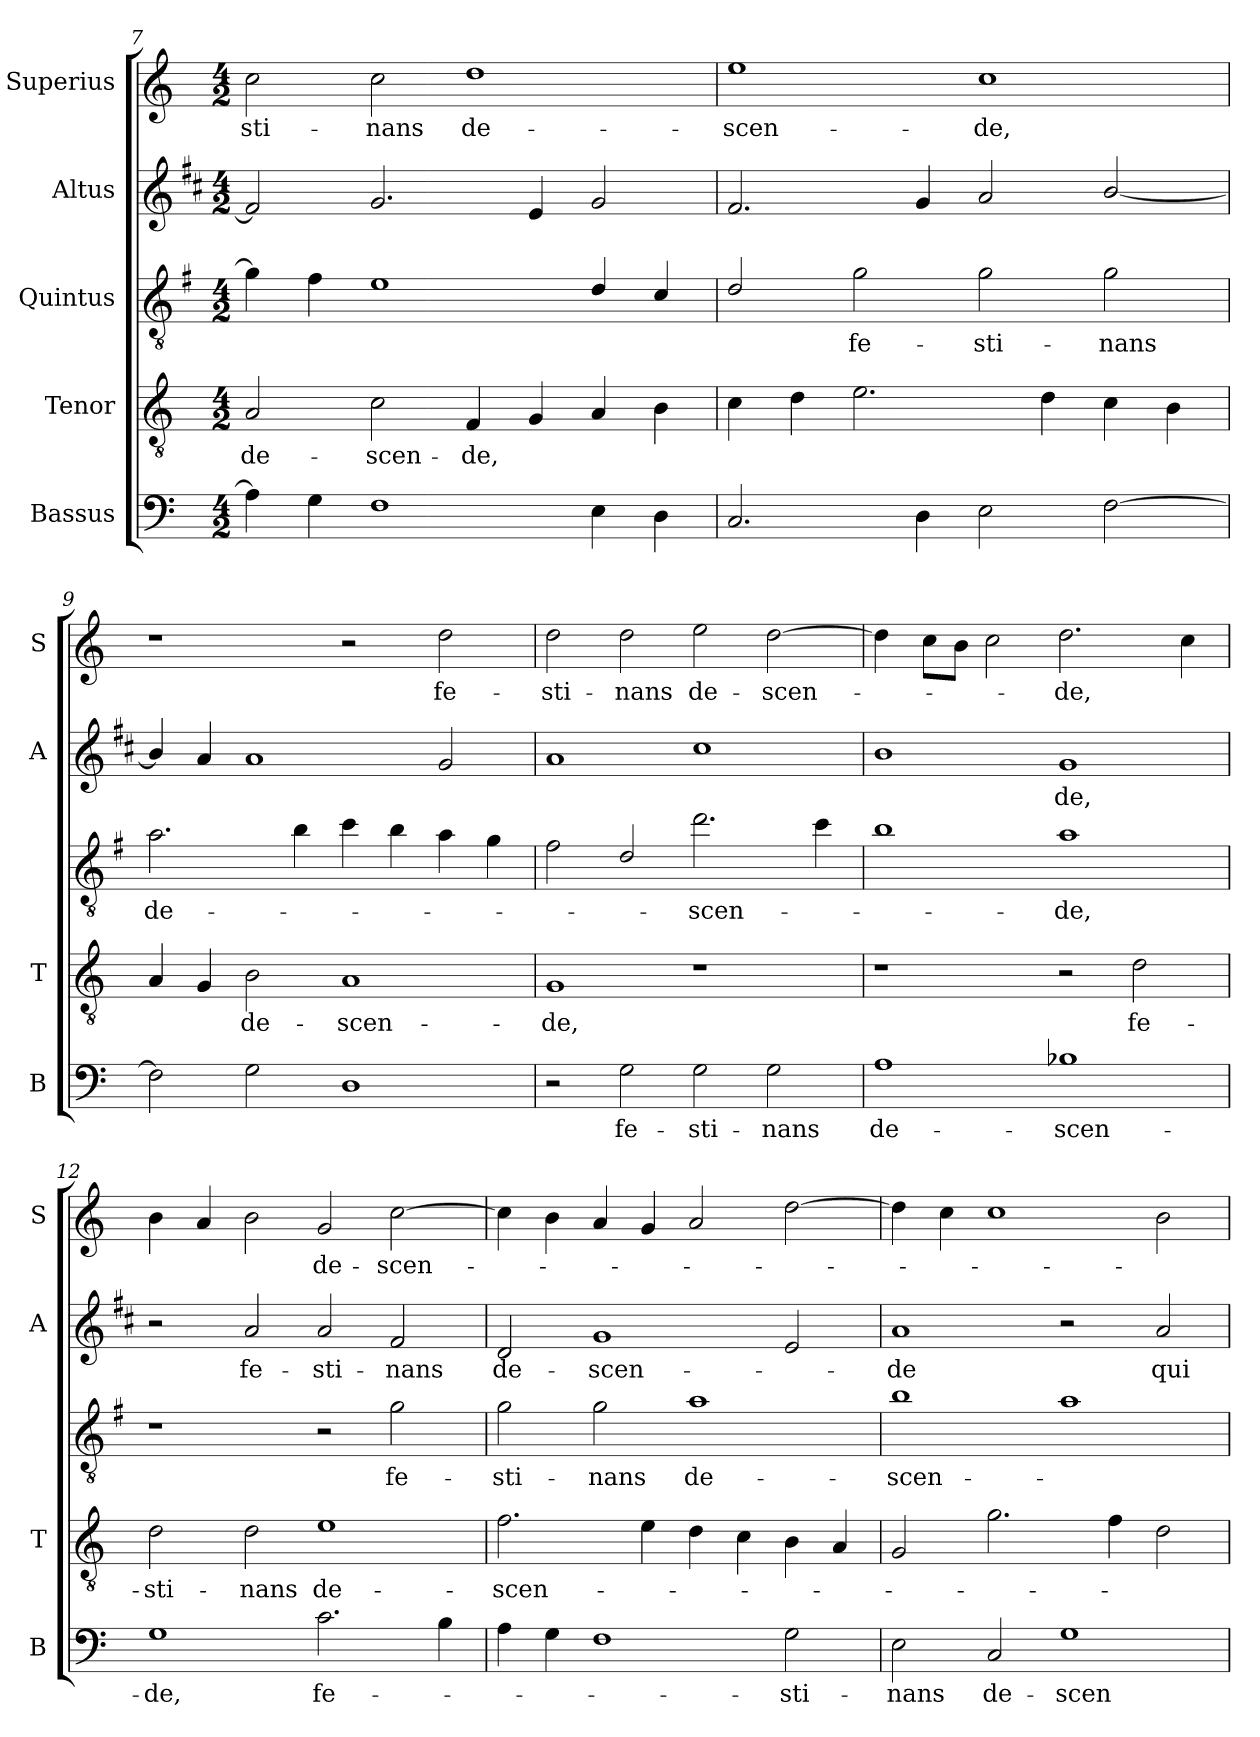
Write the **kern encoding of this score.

**kern	**text	**kern	**text	**kern	**text	**kern	**text	**kern	**text
*part5	*part5	*part4	*part4	*part3	*part3	*part2	*part2	*part1	*part1
*staff5	*staff5	*staff4	*staff4	*staff3	*staff3	*staff2	*staff2	*staff1	*staff1
*I"Bassus	*	*I"Tenor	*	*I"Quintus	*	*I"Altus	*	*I"Superius	*
*I'B	*	*I'T	*	*	*	*I'A	*	*I'S	*
*clefF4	*	*clefGv2	*	*clefGv2	*	*clefG2	*	*clefG2	*
*	*	*	*	*ITrd4c7	*	*ITrd1c2	*	*	*
*k[]	*	*k[]	*	*k[]	*	*k[]	*	*k[]	*
*C:	*	*C:	*	*C:	*	*C:	*	*C:	*
*M4/2	*	*M4/2	*	*M4/2	*	*M4/2	*	*M4/2	*
=7	=7	=7	=7	=7	=7	=7	=7	=7	=7
!	!	!	!LO:LY:b	!	!	!	!	!	!LO:LY:b
4A\]	.	2A/	de-	4c\]	.	2e/]	.	2cc\	-sti-
4G\	.	.	.	4B\	.	.	.	.	.
!	!	!	!LO:LY:b	!	!	!	!	!	!LO:LY:b
1F	.	2c\	-scen-	1A	.	2.f/	.	2cc\	-nans
!	!	!	!LO:LY:b	!	!	!	!	!	!LO:LY:b
.	.	4F/	-de,	.	.	.	.	1dd	de-
.	.	4G/	.	.	.	4d/	.	.	.
4E\	.	4A/	.	4G/	.	2f/	.	.	.
4D\	.	4B\	.	4F/	.	.	.	.	.
=8	=8	=8	=8	=8	=8	=8	=8	=8	=8
!	!	!	!	!	!	!	!	!	!LO:LY:b
2.C/	.	4c\	.	2G/	.	2.e/	.	1ee	-scen-
.	.	4d\	.	.	.	.	.	.	.
!	!	!	!	!	!LO:LY:b	!	!	!	!
.	.	2.e\	.	2c\	fe-	.	.	.	.
4D\	.	.	.	.	.	4f/	.	.	.
!	!	!	!	!	!LO:LY:b	!	!	!	!LO:LY:b
2E\	.	.	.	2c\	-sti-	2g/	.	1cc	-de,
.	.	4d\	.	.	.	.	.	.	.
!	!	!	!	!	!LO:LY:b	!	!	!	!
[2F\	.	4c\	.	2c\	-nans	[2a/	.	.	.
.	.	4B\	.	.	.	.	.	.	.
=9	=9	=9	=9	=9	=9	=9	=9	=9	=9
!	!	!	!	!	!LO:LY:b	!	!	!	!
2F\]	.	4A/	.	2.d\	de-	4a/]	.	1r	.
.	.	4G/	.	.	.	4g/	.	.	.
!	!	!	!LO:LY:b	!	!	!	!	!	!
2G\	.	2B\	de-	.	.	1g	.	.	.
.	.	.	.	4e\	.	.	.	.	.
!	!	!	!LO:LY:b	!	!	!	!	!	!
1D	.	1A	-scen-	4f\	.	.	.	2r	.
.	.	.	.	4e\	.	.	.	.	.
!	!	!	!	!	!	!	!	!	!LO:LY:b
.	.	.	.	4d\	.	2f/	.	2dd\	fe-
.	.	.	.	4c\	.	.	.	.	.
!!LO:PB:g=z
=10	=10	=10	=10	=10	=10	=10	=10	=10	=10
!	!	!	!LO:LY:b	!	!	!	!	!	!LO:LY:b
2r	.	1G	-de,	2B\	.	1g	.	2dd\	-sti-
!	!LO:LY:b	!	!	!	!	!	!	!	!LO:LY:b
2G\	fe-	.	.	2G/	.	.	.	2dd\	-nans
!	!LO:LY:b	!	!	!	!LO:LY:b	!	!	!	!LO:LY:b
2G\	-sti-	1r	.	2.g\	-scen-	1b	.	2ee\	de-
!	!LO:LY:b	!	!	!	!	!	!	!	!LO:LY:b
2G\	-nans	.	.	.	.	.	.	[2dd\	-scen-
.	.	.	.	4f\	.	.	.	.	.
=11	=11	=11	=11	=11	=11	=11	=11	=11	=11
!	!LO:LY:b	!	!	!	!	!	!	!	!
1A	de-	1r	.	1e	.	1a	.	4dd\]	.
.	.	.	.	.	.	.	.	8cc\L	.
.	.	.	.	.	.	.	.	8b\J	.
.	.	.	.	.	.	.	.	2cc\	.
!	!LO:LY:b	!	!	!	!LO:LY:b	!	!LO:LY:b	!	!LO:LY:b
1B-X	-scen-	2r	.	1d	-de,	1f	-de,	2.dd\	-de,
!	!	!	!LO:LY:b	!	!	!	!	!	!
.	.	2d\	fe-	.	.	.	.	.	.
.	.	.	.	.	.	.	.	4cc\	.
=12	=12	=12	=12	=12	=12	=12	=12	=12	=12
!	!LO:LY:b	!	!LO:LY:b	!	!	!	!	!	!
1G	-de,	2d\	-sti-	1r	.	2r	.	4b\	.
.	.	.	.	.	.	.	.	4a/	.
!	!	!	!LO:LY:b	!	!	!	!LO:LY:b	!	!
.	.	2d\	-nans	.	.	2g/	fe-	2b\	.
!	!LO:LY:b	!	!LO:LY:b	!	!	!	!LO:LY:b	!	!LO:LY:b
2.c\	fe-	1e	de-	2r	.	2g/	-sti-	2g/	de-
!	!	!	!	!	!LO:LY:b	!	!LO:LY:b	!	!LO:LY:b
.	.	.	.	2c\	fe-	2e/	-nans	[2cc\	-scen-
4B\	.	.	.	.	.	.	.	.	.
=13	=13	=13	=13	=13	=13	=13	=13	=13	=13
!	!	!	!LO:LY:b	!	!LO:LY:b	!	!LO:LY:b	!	!
4A\	.	2.f\	-scen-	2c\	-sti-	2c/	de-	4cc\]	.
4G\	.	.	.	.	.	.	.	4b\	.
!	!	!	!	!	!LO:LY:b	!	!LO:LY:b	!	!
1F	.	.	.	2c\	-nans	1f	-scen-	4a/	.
.	.	4e\	.	.	.	.	.	4g/	.
!	!	!	!	!	!LO:LY:b	!	!	!	!
.	.	4d\	.	1d	de-	.	.	2a/	.
.	.	4c\	.	.	.	.	.	.	.
!	!LO:LY:b	!	!	!	!	!	!	!	!
2G\	-sti-	4B\	.	.	.	2d/	.	[2dd\	.
.	.	4A/	.	.	.	.	.	.	.
=14	=14	=14	=14	=14	=14	=14	=14	=14	=14
!	!LO:LY:b	!	!	!	!LO:LY:b	!	!LO:LY:b	!	!
2E\	-nans	2G/	.	1e	-scen-	1g	-de	4dd\]	.
.	.	.	.	.	.	.	.	4cc\	.
!	!LO:LY:b	!	!	!	!	!	!	!	!
2C/	de-	2.g\	.	.	.	.	.	1cc	.
!	!LO:LY:b	!	!	!	!	!	!	!	!
1G	-scen-	.	.	1d	.	2r	.	.	.
.	.	4f\	.	.	.	.	.	.	.
!	!	!	!	!	!	!	!LO:LY:b	!	!
.	.	2d\	.	.	.	2g/	qui-	2b\	.
=	=	=	=	=	=	=	=	=	=
*-	*-	*-	*-	*-	*-	*-	*-	*-	*-
